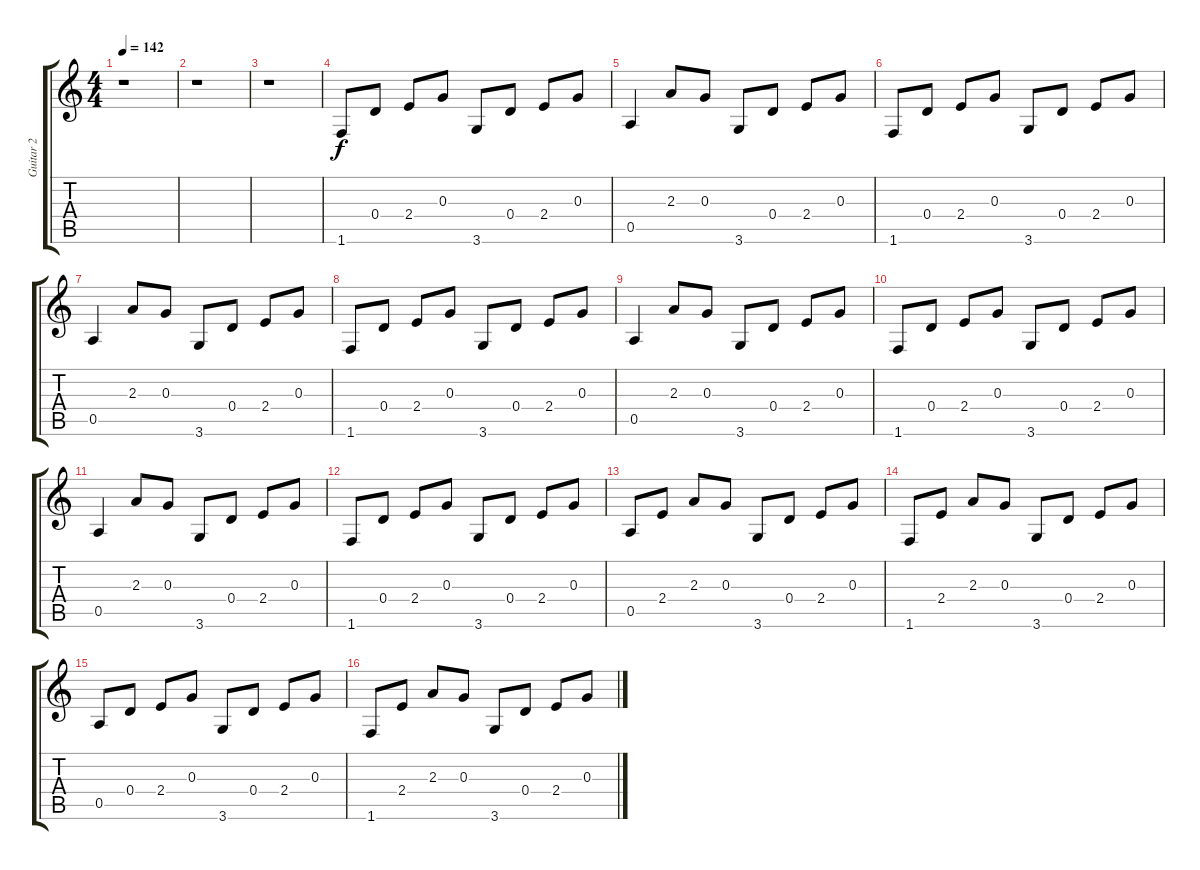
\track ("Guitar 2" "Guitar 2") {instrument acousticguitarsteel}
\staff {score tabs}
\tuning (E4 B3 G3 D3 A2 E2) {hide}
\ts (4 4)
\tempo 142
\clef g2
\ks c
r.1{dy f} |
r.1 |
r.1 |
1.6.8 0.4.8 2.4.8 0.3.8 3.6.8 0.4.8 2.4.8 0.3.8 |
0.5.4 2.3.8 0.3.8 3.6.8 0.4.8 2.4.8 0.3.8 |
1.6.8 0.4.8 2.4.8 0.3.8 3.6.8 0.4.8 2.4.8 0.3.8 |
0.5.4 2.3.8 0.3.8 3.6.8 0.4.8 2.4.8 0.3.8 |
1.6.8 0.4.8 2.4.8 0.3.8 3.6.8 0.4.8 2.4.8 0.3.8 |
0.5.4 2.3.8 0.3.8 3.6.8 0.4.8 2.4.8 0.3.8 |
1.6.8 0.4.8 2.4.8 0.3.8 3.6.8 0.4.8 2.4.8 0.3.8 |
0.5.4 2.3.8 0.3.8 3.6.8 0.4.8 2.4.8 0.3.8 |
1.6.8 0.4.8 2.4.8 0.3.8 3.6.8 0.4.8 2.4.8 0.3.8 |
0.5.8 2.4.8 2.3.8 0.3.8 3.6.8 0.4.8 2.4.8 0.3.8 |
1.6.8 2.4.8 2.3.8 0.3.8 3.6.8 0.4.8 2.4.8 0.3.8 |
0.5.8 0.4.8 2.4.8 0.3.8 3.6.8 0.4.8 2.4.8 0.3.8 |
1.6.8 2.4.8 2.3.8 0.3.8 3.6.8 0.4.8 2.4.8 0.3.8
